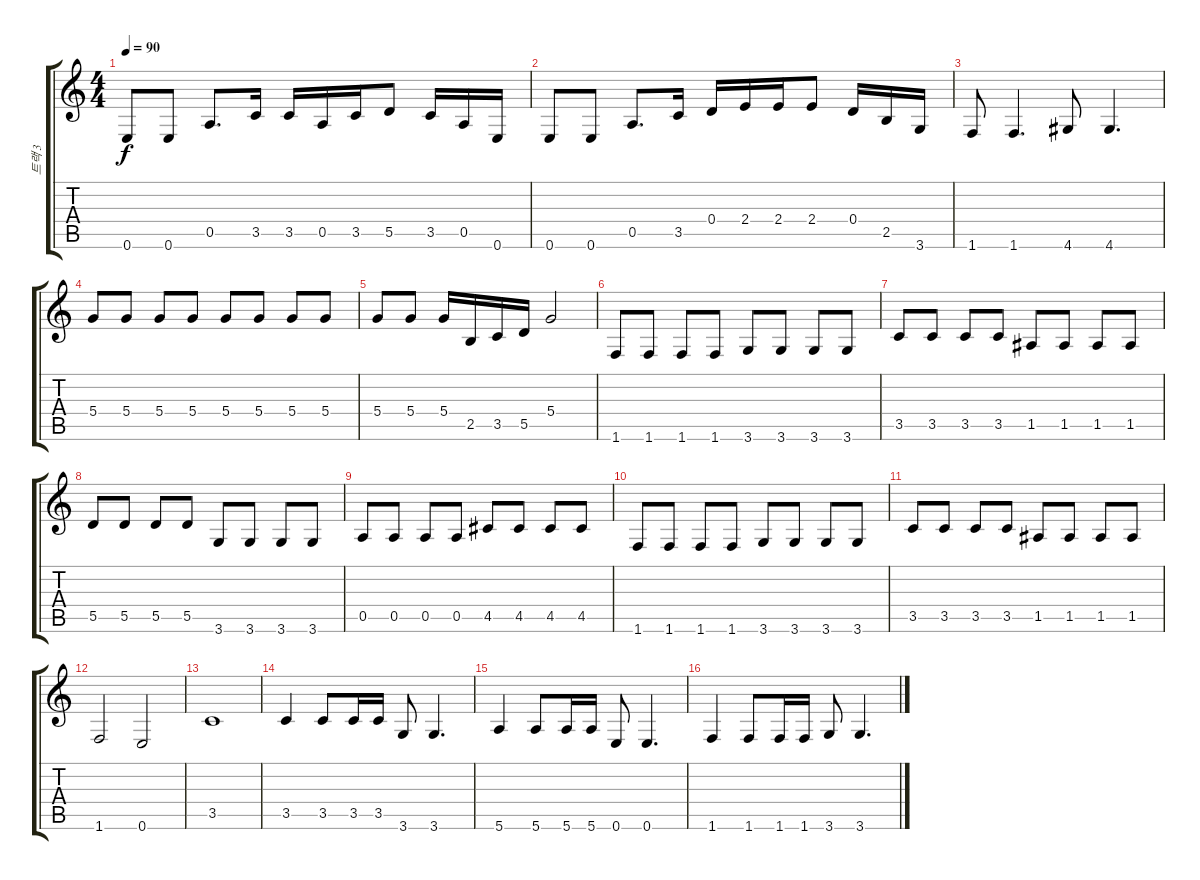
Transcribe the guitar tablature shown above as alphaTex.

\track ("트랙 3" "트랙 3") {instrument electricbassfinger}
\staff {score tabs}
\tuning (E4 B3 G3 D3 A2 E2) {hide}
\ts (4 4)
\tempo 90
\clef g2
\ks c
0.6.8{dy f} 0.6.8 0.5.8{d} 3.5.16 3.5.16 0.5.16 3.5.16 5.5.8 3.5.16 0.5.16 0.6.16 |
0.6.8 0.6.8 0.5.8{d} 3.5.16 0.4.16 2.4.16 2.4.16 2.4.8 0.4.16 2.5.16 3.6.16 |
1.6.8 1.6.4{d} 4.6.8 4.6.4{d} |
5.4.8 5.4.8 5.4.8 5.4.8 5.4.8 5.4.8 5.4.8 5.4.8 |
5.4.8 5.4.8 5.4.16 2.5.16 3.5.16 5.5.16 5.4.2 |
1.6.8 1.6.8 1.6.8 1.6.8 3.6.8 3.6.8 3.6.8 3.6.8 |
3.5.8 3.5.8 3.5.8 3.5.8 1.5.8 1.5.8 1.5.8 1.5.8 |
5.5.8 5.5.8 5.5.8 5.5.8 3.6.8 3.6.8 3.6.8 3.6.8 |
0.5.8 0.5.8 0.5.8 0.5.8 4.5.8 4.5.8 4.5.8 4.5.8 |
1.6.8 1.6.8 1.6.8 1.6.8 3.6.8 3.6.8 3.6.8 3.6.8 |
3.5.8 3.5.8 3.5.8 3.5.8 1.5.8 1.5.8 1.5.8 1.5.8 |
1.6.2 0.6.2 |
3.5.1 |
3.5.4 3.5.8 3.5.16 3.5.16 3.6.8 3.6.4{d} |
5.6.4 5.6.8 5.6.16 5.6.16 0.6.8 0.6.4{d} |
1.6.4 1.6.8 1.6.16 1.6.16 3.6.8 3.6.4{d}
